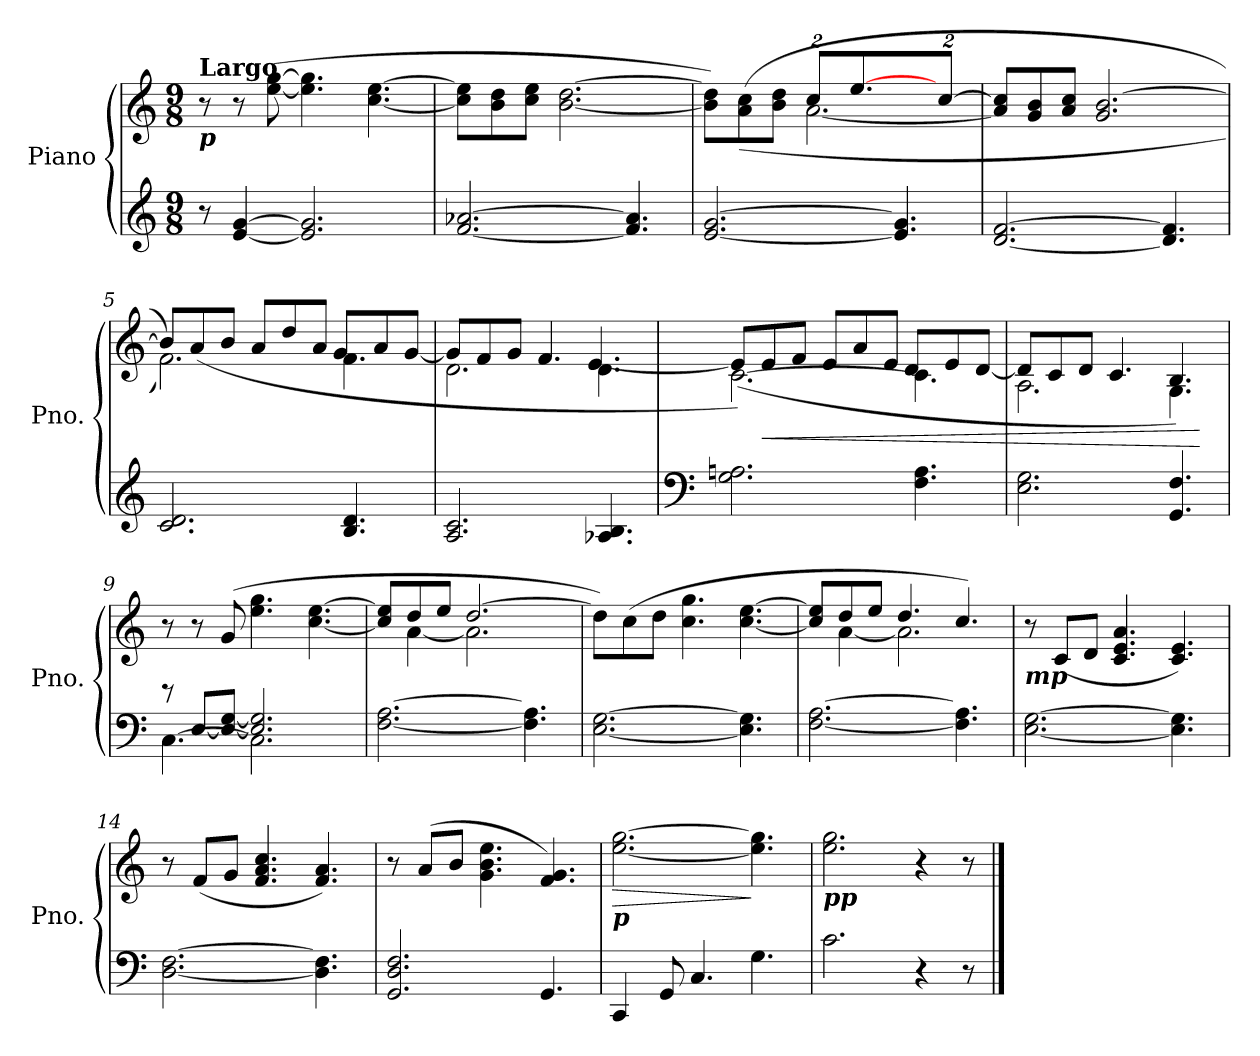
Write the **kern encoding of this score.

**kern	**kern	**dynam
*part1	*part1	*part1
*staff2	*staff1	*staff1/2
*I"Piano	*	*
*I'Pno.	*	*
*clefG2	*clefG2	*
*k[]	*k[]	*
*M9/8	*M9/8	*
*MM69	*MM69	*
=1	=1	=1
!	!LO:TX:a:B:t=Largo	!
!	!LO:TX:b:Bi:t=p	!
8r	8r	.
[4e/ [4g/	8r	.
.	(>[8ee\ [8gg\	.
2.e/] 2.g/]	4.ee\] 4.gg\]	.
.	[4.cc\ [4.ee\	.
=2	=2	=2
[2.f/ [2.a-X/	8cc\] 8ee\]L	.
.	8b\ 8dd\	.
.	8cc\ 8ee\J	.
.	[2.b\ [2.dd\	.
4.f/] 4.a-/]	.	.
=3	=3	=3
*	*^	*
[2.e/ [2.g/	8b\] 8dd\]L)	4.ryy	.
.	(>(>8a\ 8cc\	.	.
.	8b\ 8dd\J	.	.
*	*Xbrackettup	*	*
.	16%3cc/L	[2.a\	.
.	[4.ee/	.	.
4.e/] 4.g/]	.	.	.
.	[16%3cc/J	.	.
*	*v	*v	*
!!LO:LB:g=z
=4	=4	=4
[2.d/ [2.f/	8a/] 8cc/]L	.
.	8g/ 8b/	.
.	8a/ 8cc/J	.
.	2.g/ [2.b/	.
4.d/] 4.f/]	.	.
=5	=5	=5
*	*^	*
2.c/ 2.d/	2.f\))	8b/L]	.
.	.	(>8a/	.
.	.	8b/J	.
.	.	8a/L	.
.	.	8dd/	.
.	.	8a/J	.
4.B/ 4.d/	4.f\	8g/L	.
.	.	8a/	.
.	.	[8g/J	.
=6	=6	=6	=6
2.A/ 2.c/	2.d\	8g/L]	.
.	.	8f/	.
.	.	8g/J	.
.	.	4.f/	.
4.A-X/ 4.B/	4.d\	[4.e/	.
!!LO:LB:g=z	!!
=7	=7	=7	=7
*clefF4	*	*	*
2.G\ 2.An\	[2.c\	(>8e/L])	.
!	!	!	!LO:HP:b
.	.	8e/	<
.	.	8f/J	.
.	.	8e/L	.
.	.	8a/	.
.	.	8e/J	.
4.F\ 4.A\	4.c\]	8d/L	.
.	.	8e/	.
.	.	[8d/J	.
=8	=8	=8	=8
2.E\ 2.G\	2.A\	8d/L]	.
.	.	8c/	.
.	.	8d/J	.
.	.	4.c/	.
4.GG/ 4.F/	4.G\	4.B/)	.
*	*v	*v	*
.	.	[
=9	=9	=9
*^	*	*
[4.C\	8re	8r	.
.	[8E/L	8r	.
.	8E/_ [8G/J	(>8g/	.
2.C\]	2.E/] 2.G/]	4.ee\ 4.gg\	.
.	.	[4.cc\ [4.ee\	.
*v	*v	*	*
!!LO:LB:g=z
=10	=10	=10
*	*^	*
[2.F\ [2.A\	8cc/] 8ee/]L	8ryy	.
.	8dd/	[4a\	.
.	8ee/J	.	.
.	[2.dd/	2.a\]	.
4.F\] 4.A\]	.	.	.
*	*v	*v	*
=11	=11	=11
[2.E\ [2.G\	8dd\L])	.
.	(>8cc\	.
.	8dd\J	.
.	4.cc\ 4.gg\	.
4.E\] 4.G\]	[4.cc\ [4.ee\	.
=12	=12	=12
*	*^	*
[2.F\ [2.A\	8cc/] 8ee/]L	8ryy	.
.	8dd/	[4a\	.
.	8ee/J	.	.
.	4.dd/	2.a\]	.
4.F\] 4.A\]	4.cc/)	.	.
*	*v	*v	*
=13	=13	=13
!	!LO:TX:b:Bi:t=mp	!
[2.E\ [2.G\	8r	.
.	(<8c/L	.
.	8d/J	.
.	4.c/ 4.e/ 4.a/	.
4.E\] 4.G\]	4.c/ 4.e/)	.
!!LO:LB:g=z
=14	=14	=14
[2.D\ [2.F\	8r	.
.	(<8f/L	.
.	8g/J	.
.	4.f/ 4.a/ 4.cc/	.
4.D\] 4.F\]	4.f/ 4.a/)	.
=15	=15	=15
2.GG/ 2.D/ 2.F/	8r	.
.	(>8a/L	.
.	8b/J	.
.	4.g\ 4.b\ 4.ee\	.
4.GG/	4.f/ 4.g/)	.
=16	=16	=16
!	!LO:TX:b:Bi:t=p	!
!	!	!LO:HP:b
4CC/	[2.ee\ [2.gg\	>
8GG/	.	.
4.C/	.	.
4.G\	4.ee\] 4.gg\]	]
=17	=17	=17
!	!LO:TX:b:Bi:t=pp	!
2.c\	2.ee\ 2.gg\	.
4r	4r	.
8r	8r	.
==	==	==
*-	*-	*-
